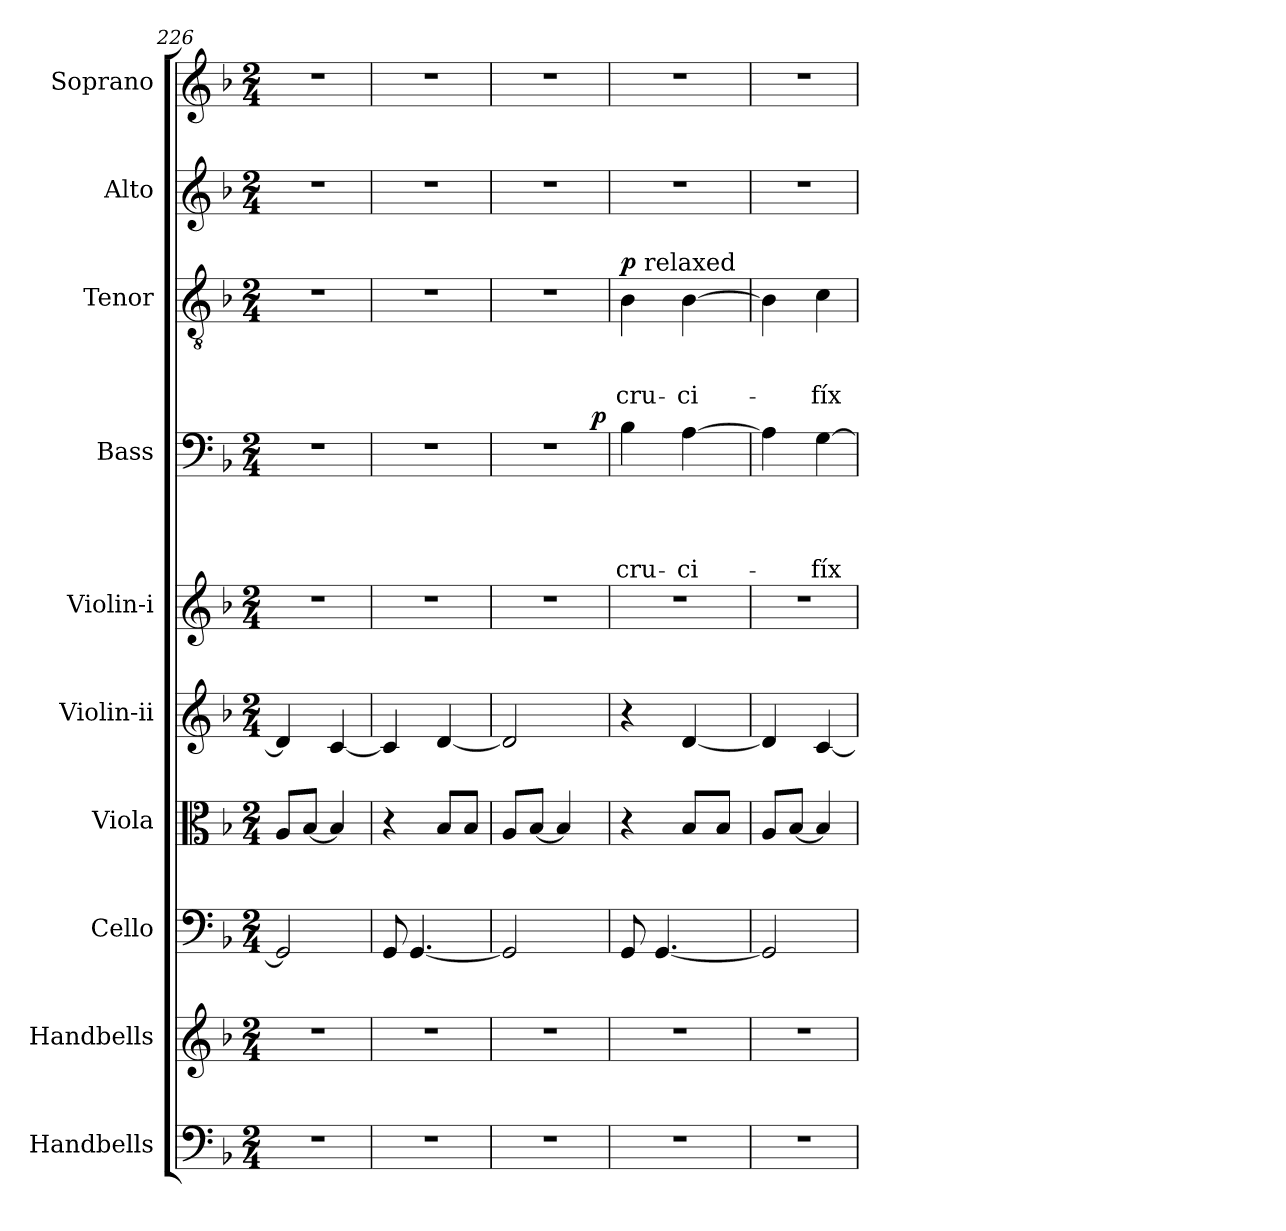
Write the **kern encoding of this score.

**kern	**kern	**kern	**kern	**kern	**kern	**kern	**text	**text	**text	**text	**dynam	**kern	**text	**text	**text	**dynam	**kern	**kern
*part10	*part9	*part8	*part7	*part6	*part5	*part4	*part4	*part4	*part4	*part4	*part4	*part3	*part3	*part3	*part3	*part3	*part2	*part1
*staff10	*staff9	*staff8	*staff7	*staff6	*staff5	*staff4	*staff4	*staff4	*staff4	*staff4	*staff4	*staff3	*staff3	*staff3	*staff3	*staff3	*staff2	*staff1
*I"Handbells	*I"Handbells	*I"Cello	*I"Viola	*I"Violin-ii	*I"Violin-i	*I"Bass	*	*	*	*	*	*I"Tenor	*	*	*	*	*I"Alto	*I"Soprano
*	*	*	*I'Vla.	*I'Vln.-ii	*I'Vln.-i	*I'B	*	*	*	*	*	*I'T	*	*	*	*	*I'A	*I'S
*clefF4	*clefG2	*clefF4	*clefC3	*clefG2	*clefG2	*clefF4	*	*	*	*	*	*clefGv2	*	*	*	*	*clefG2	*clefG2
*k[b-]	*k[b-]	*k[b-]	*k[b-]	*k[b-]	*k[b-]	*k[b-]	*	*	*	*	*	*k[b-]	*	*	*	*	*k[b-]	*k[b-]
*F:	*F:	*F:	*F:	*F:	*F:	*F:	*	*	*	*	*	*F:	*	*	*	*	*F:	*F:
*M2/4	*M2/4	*M2/4	*M2/4	*M2/4	*M2/4	*M2/4	*	*	*	*	*	*M2/4	*	*	*	*	*M2/4	*M2/4
=226	=226	=226	=226	=226	=226	=226	=226	=226	=226	=226	=226	=226	=226	=226	=226	=226	=226	=226
!LO:N:vis=1	!LO:N:vis=1	!	!	!	!LO:N:vis=1	!LO:N:vis=1	!	!	!	!	!	!LO:N:vis=1	!	!	!	!	!LO:N:vis=1	!LO:N:vis=1
2r	2r	2GG/]	8A/L	4d/]	2r	2r	.	.	.	.	.	2r	.	.	.	.	2r	2r
.	.	.	[<8B-/J	.	.	.	.	.	.	.	.	.	.	.	.	.	.	.
.	.	.	4B-/]	[<4c/	.	.	.	.	.	.	.	.	.	.	.	.	.	.
!!LO:PB:g=z
=227	=227	=227	=227	=227	=227	=227	=227	=227	=227	=227	=227	=227	=227	=227	=227	=227	=227	=227
!LO:N:vis=1	!LO:N:vis=1	!	!	!	!LO:N:vis=1	!LO:N:vis=1	!	!	!	!	!	!LO:N:vis=1	!	!	!	!	!LO:N:vis=1	!LO:N:vis=1
2r	2r	8GG/	4r	4c/]	2r	2r	.	.	.	.	.	2r	.	.	.	.	2r	2r
.	.	[<4.GG/	.	.	.	.	.	.	.	.	.	.	.	.	.	.	.	.
.	.	.	8B-/L	[<4d/	.	.	.	.	.	.	.	.	.	.	.	.	.	.
.	.	.	8B-/J	.	.	.	.	.	.	.	.	.	.	.	.	.	.	.
=228	=228	=228	=228	=228	=228	=228	=228	=228	=228	=228	=228	=228	=228	=228	=228	=228	=228	=228
!LO:N:vis=1	!LO:N:vis=1	!	!	!	!LO:N:vis=1	!LO:N:vis=1	!	!	!	!	!	!LO:N:vis=1	!	!	!	!	!LO:N:vis=1	!LO:N:vis=1
*	*	*	*	*	*	*^	*	*	*	*	*	*	*	*	*	*	*	*
2r	2r	2GG/]	8A/L	2d/]	2r	2r	4..ryy	.	.	.	.	.	2r	.	.	.	.	2r	2r
.	.	.	[<8B-/J	.	.	.	.	.	.	.	.	.	.	.	.	.	.	.	.
.	.	.	4B-/]	.	.	.	.	.	.	.	.	.	.	.	.	.	.	.	.
!	!	!	!	!	!	!	!	!	!	!	!	!LO:DY:a	!	!	!	!	!	!	!
.	.	.	.	.	.	.	16ryy	.	.	.	.	p	.	.	.	.	.	.	.
=229	=229	=229	=229	=229	=229	=229	=229	=229	=229	=229	=229	=229	=229	=229	=229	=229	=229	=229	=229
!	!	!	!	!	!	!LO:TX:a:t=relaxed	!	!	!	!	!	!	!	!	!	!	!	!	!
!LO:N:vis=1	!LO:N:vis=1	!	!	!	!LO:N:vis=1	!	!	!	!	!	!LO:LY:b	!	!	!	!	!LO:LY:b	!LO:DY:a	!LO:N:vis=1	!LO:N:vis=1
*	*	*	*	*	*	*v	*v	*	*	*	*	*	*^	*	*	*	*	*	*
2r	2r	8GG/	4r	4r	2r	4B-\	.	.	.	cru-	.	4B-\	16.ryy	.	.	cru-	p	2r	2r
!	!	!	!	!	!	!	!	!	!	!	!	!	!LO:TX:a:t=relaxed	!	!	!	!	!	!
.	.	.	.	.	.	.	.	.	.	.	.	.	4ryy	.	.	.	.	.	.
.	.	[<4.GG/	.	.	.	.	.	.	.	.	.	.	.	.	.	.	.	.	.
!	!	!	!	!	!	!	!	!	!	!LO:LY:b	!	!	!	!	!	!LO:LY:b	!	!	!
.	.	.	8B-/L	[<4d/	.	[>4A\	.	.	.	-ci-	.	[>4B-\	.	.	.	-ci-	.	.	.
.	.	.	.	.	.	.	.	.	.	.	.	.	8ryy	.	.	.	.	.	.
.	.	.	8B-/J	.	.	.	.	.	.	.	.	.	.	.	.	.	.	.	.
.	.	.	.	.	.	.	.	.	.	.	.	.	32ryy	.	.	.	.	.	.
=230	=230	=230	=230	=230	=230	=230	=230	=230	=230	=230	=230	=230	=230	=230	=230	=230	=230	=230	=230
!LO:N:vis=1	!LO:N:vis=1	!	!	!	!LO:N:vis=1	!	!	!	!	!	!	!	!	!	!	!	!	!LO:N:vis=1	!LO:N:vis=1
*	*	*	*	*	*	*	*	*	*	*	*	*v	*v	*	*	*	*	*	*
2r	2r	2GG/]	8A/L	4d/]	2r	4A\]	.	.	.	.	.	4B-\]	.	.	.	.	2r	2r
.	.	.	[<8B-/J	.	.	.	.	.	.	.	.	.	.	.	.	.	.	.
!	!	!	!	!	!	!	!	!	!	!LO:LY:b	!	!	!	!	!LO:LY:b	!	!	!
.	.	.	4B-/]	[<4c/	.	[>4G\	.	.	.	-fíx-	.	4c\	.	.	-fíx-	.	.	.
=	=	=	=	=	=	=	=	=	=	=	=	=	=	=	=	=	=	=
*-	*-	*-	*-	*-	*-	*-	*-	*-	*-	*-	*-	*-	*-	*-	*-	*-	*-	*-
